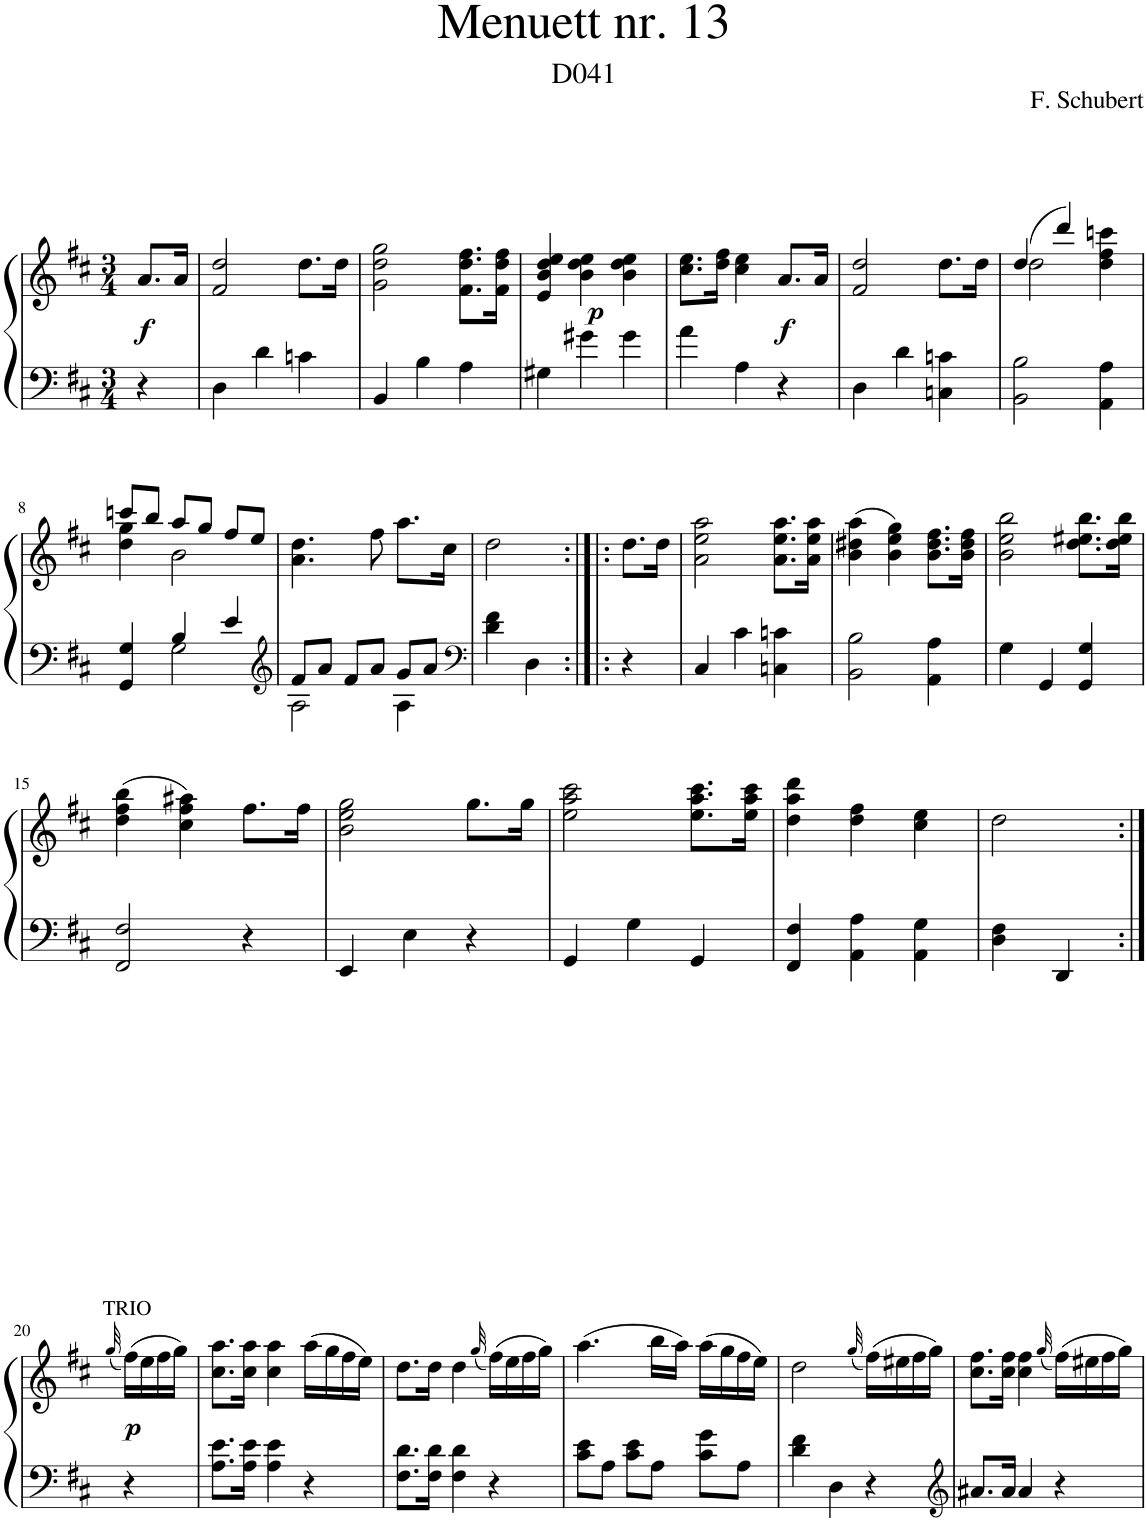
**kern	**kern	**dynam
*part1	*part1	*part1
*staff2	*staff1	*staff1/2
*I"Piano	*	*
*I'Pno.	*	*
*clefF4	*clefG2	*
*k[f#c#]	*k[f#c#]	*
*M3/4	*M3/4	*
=1	=1	=1
!	!	!LO:DY:b
4r	8.a/L	f
.	16a/Jk	.
=2	=2	=2
4D\	2f#/ 2dd/	.
4d\	.	.
4cn\	8.dd\L	.
.	16dd\Jk	.
=3	=3	=3
4BB/	2g\ 2dd\ 2gg\	.
4B\	.	.
4A\	8.f#\ 8.dd\ 8.ff#\L	.
.	16f#\ 16dd\ 16ff#\Jk	.
=4	=4	=4
4G#X\	4e/ 4b/ 4dd/ 4ee/	.
!	!	!LO:DY:b
4g#X\	4b\ 4dd\ 4ee\	p
4g#\	4b\ 4dd\ 4ee\	.
=5	=5	=5
4a\	8.cc#\ 8.ee\L	.
.	16dd\ 16ff#\Jk	.
4A\	4cc#\ 4ee\	.
!	!	!LO:DY:b
4r	8.a/L	f
.	16a/Jk	.
=6	=6	=6
4D\	2f#/ 2dd/	.
4d\	.	.
4Cn\ 4cn\	8.dd\L	.
.	16dd\Jk	.
=7	=7	=7
*	*^	*
2BB\ 2B\	(4dd/	2dd\	.
.	4ddd/)	.	.
4AA\ 4A\	4dd\ 4ff#\ 4cccn\	4ryy	.
!!LO:LB:g=z	!!
=8	=8	=8	=8
*^	*	*	*
4GG/ 4G/	4ryy	8cccn/L	4dd\ 4gg\	.
.	.	8bb/J	.	.
4B/	2G\	8aa/L	2b\	.
.	.	8gg/J	.	.
4e/	.	8ff#/L	.	.
.	.	8ee/J	.	.
*	*	*v	*v	*
=9	=9	=9	=9
*clefG2	*	*	*
8f#/L	2A\	4.a\ 4.dd\	.
8a/J	.	.	.
8f#/L	.	.	.
8a/J	.	8ff#\	.
8g/L	4A\	8.aa\L	.
8a/J	.	.	.
.	.	16cc#\Jk	.
*v	*v	*	*
=10	=10	=10
*clefF4	*	*
4d\ 4f#\	2dd\	.
4D\	.	.
=11:|!|:	=11:|!|:	=11:|!|:
4r	8.dd\L	.
.	16dd\Jk	.
=12	=12	=12
4C#/	2a\ 2ee\ 2aa\	.
4c#\	.	.
4Cn\ 4cn\	8.a\ 8.ee\ 8.aa\L	.
.	16a\ 16ee\ 16aa\Jk	.
=13	=13	=13
2BB\ 2B\	(4b\ 4dd#X\ 4aa\	.
.	4b\ 4ee\ 4gg\)	.
4AA\ 4A\	8.b\ 8.dd#\ 8.ff#\L	.
.	16b\ 16dd#\ 16ff#\Jk	.
=14	=14	=14
4G\	2b\ 2ee\ 2bb\	.
4GG/	.	.
4GG/ 4G/	8.dd\ 8.ee#X\ 8.bb\L	.
.	16dd\ 16ee#\ 16bb\Jk	.
!!LO:LB:g=z
=15	=15	=15
2FF#/ 2F#/	(4dd\ 4ff#\ 4bb\	.
.	4cc#\ 4ff#\ 4aa#X\)	.
4r	8.ff#\L	.
.	16ff#\Jk	.
=16	=16	=16
4EE/	2b\ 2ee\ 2gg\	.
4E\	.	.
4r	8.gg\L	.
.	16gg\Jk	.
=17	=17	=17
4GG/	2ee\ 2aa\ 2ccc#\	.
4G\	.	.
4GG/	8.ee\ 8.aa\ 8.ccc#\L	.
.	16ee\ 16aa\ 16ccc#\Jk	.
=18	=18	=18
4FF#/ 4F#/	4dd\ 4aa\ 4ddd\	.
4AA\ 4A\	4dd\ 4ff#\	.
4AA\ 4G\	4cc#\ 4ee\	.
=19	=19	=19
4D\ 4F#\	2dd\	.
4DD/	.	.
!!LO:LB:g=z
=20:|!	=20:|!	=20:|!
.	(32qgg/	.
!	!LO:TX:a:t=TRIO	!
!	!	!LO:DY:b
4r	(16ff#\LL)	p
.	16ee\	.
.	16ff#\	.
.	16gg\JJ)	.
=21	=21	=21
8.A\ 8.e\L	8.cc#\ 8.aa\L	.
16A\ 16e\Jk	16cc#\ 16aa\Jk	.
4A\ 4e\	4cc#\ 4aa\	.
4r	(16aa\LL	.
.	16gg\	.
.	16ff#\	.
.	16ee\JJ)	.
=22	=22	=22
8.F#\ 8.d\L	8.dd\L	.
16F#\ 16d\Jk	16dd\Jk	.
4F#\ 4d\	4dd\	.
.	(32qgg/	.
4r	(16ff#\LL)	.
.	16ee\	.
.	16ff#\	.
.	16gg\JJ)	.
=23	=23	=23
8c#\ 8e\L	(4.aa\	.
8A\J	.	.
8c#\ 8e\L	.	.
8A\J	16bb\LL	.
.	16aa\JJ)	.
8c#\ 8g\L	(16aa\LL	.
.	16gg\	.
8A\J	16ff#\	.
.	16ee\JJ)	.
=24	=24	=24
4d\ 4f#\	2dd\	.
4D\	.	.
.	(32qgg/	.
4r	(16ff#\LL)	.
.	16ee#X\	.
.	16ff#\	.
.	16gg\JJ)	.
=25	=25	=25
*clefG2	*	*
8.a#X/L	8.cc#\ 8.ff#\L	.
16a#/Jk	16cc#\ 16ff#\Jk	.
4a#/	4cc#\ 4ff#\	.
.	(32qgg/	.
4r	(16ff#\LL)	.
.	16ee#X\	.
.	16ff#\	.
.	16gg\JJ)	.
=	=	=
*-	*-	*-
